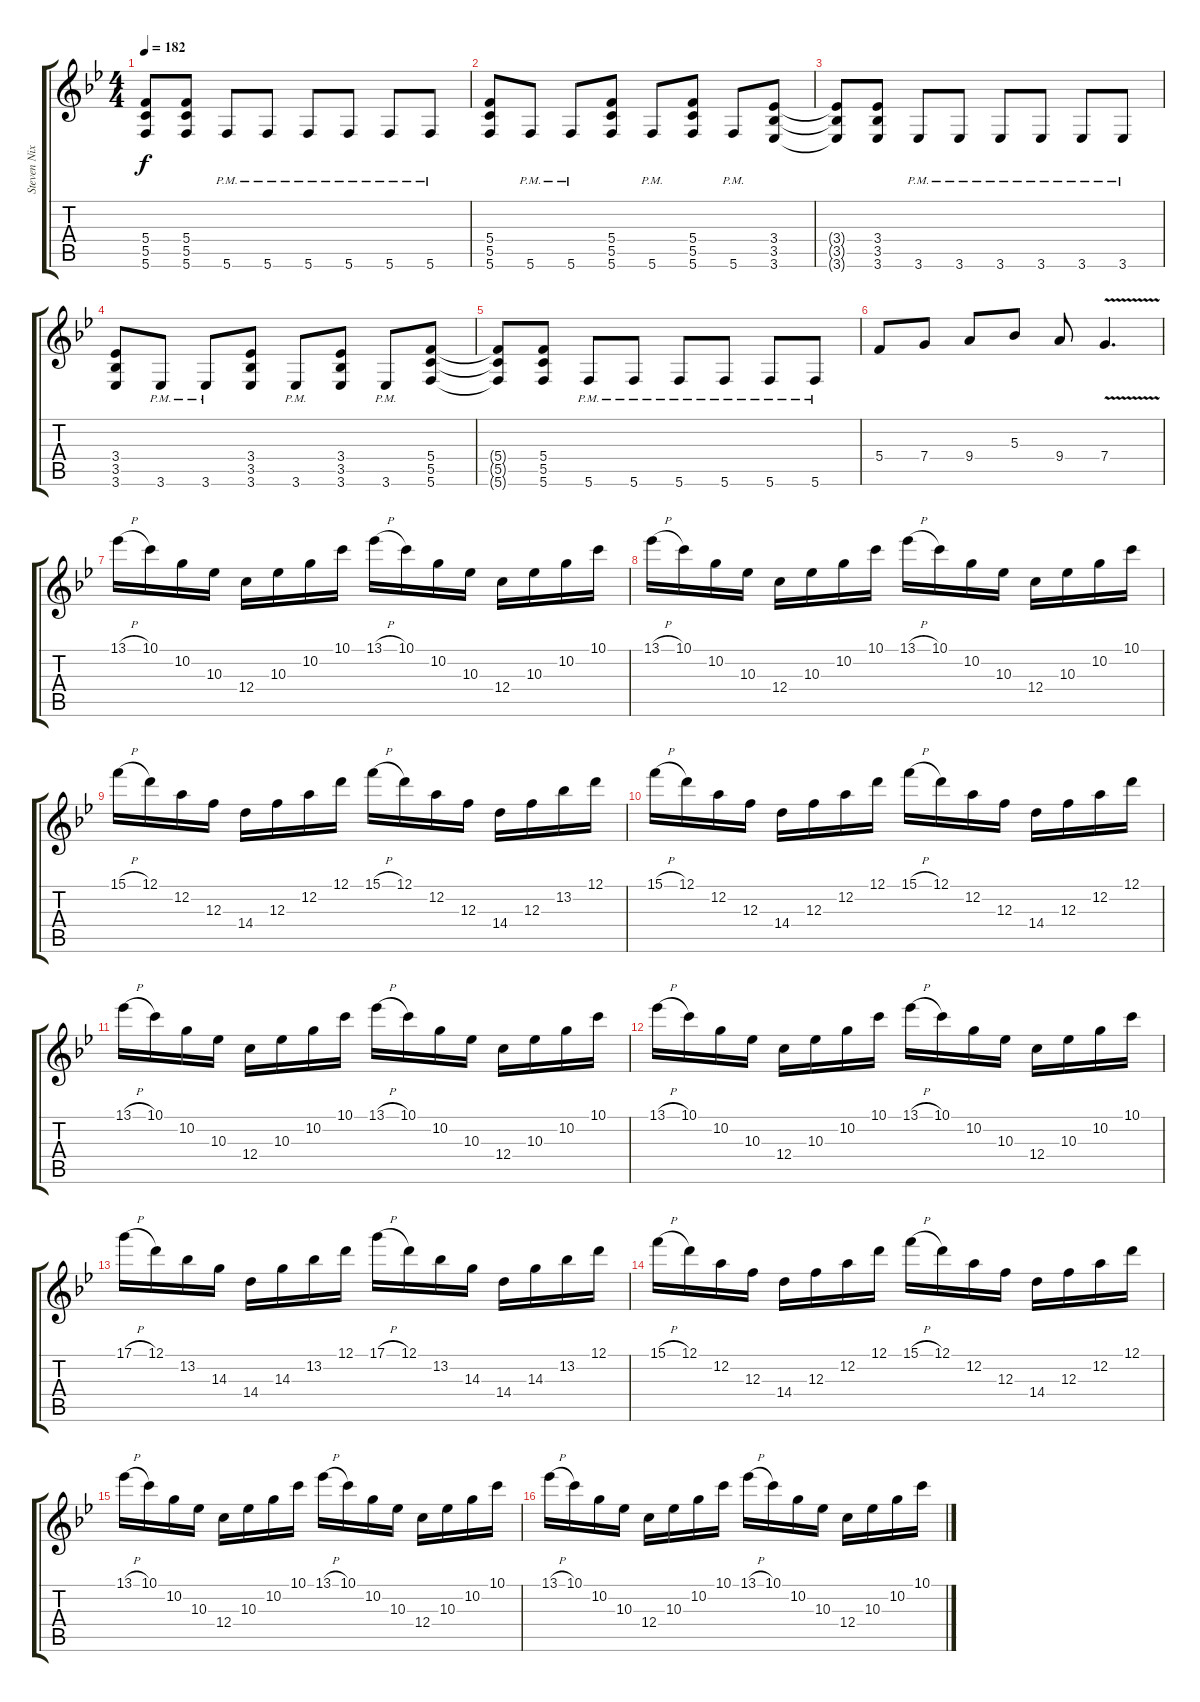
\track ("Steven Nixon" "Steven Nix") {instrument distortionguitar}
\staff {score tabs}
\tuning (D4 A3 F3 C3 G2 C2) {hide}
\ts (4 4)
\tempo 182
\clef g2
\ks bb
(5.4{t} 5.5{t} 5.6{t}).8{dy f} (5.4 5.5 5.6).8 5.6{pm}.8 5.6{pm}.8 5.6{pm}.8 5.6{pm}.8 5.6{pm}.8 5.6{pm}.8 |
(5.4 5.5 5.6).8 5.6{pm}.8 5.6{pm}.8 (5.4 5.5 5.6).8 5.6{pm}.8 (5.4 5.5 5.6).8 5.6{pm}.8 (3.4 3.5 3.6).8 |
(3.4{t} 3.5{t} 3.6{t}).8 (3.4 3.5 3.6).8 3.6{pm}.8 3.6{pm}.8 3.6{pm}.8 3.6{pm}.8 3.6{pm}.8 3.6{pm}.8 |
(3.4 3.5 3.6).8 3.6{pm}.8 3.6{pm}.8 (3.4 3.5 3.6).8 3.6{pm}.8 (3.4 3.5 3.6).8 3.6{pm}.8 (5.4 5.5 5.6).8 |
(5.4{t} 5.5{t} 5.6{t}).8 (5.4 5.5 5.6).8 5.6{pm}.8 5.6{pm}.8 5.6{pm}.8 5.6{pm}.8 5.6{pm}.8 5.6{pm}.8 |
5.4.8 7.4.8 9.4.8 5.3.8 9.4.8 7.4{v}.4{d} |
13.1{h}.16{volume 16 balance 8} 10.1.16 10.2.16 10.3.16 12.4.16 10.3.16 10.2.16 10.1.16 13.1{h}.16 10.1.16 10.2.16 10.3.16 12.4.16 10.3.16 10.2.16 10.1.16 |
13.1{h}.16 10.1.16 10.2.16 10.3.16 12.4.16 10.3.16 10.2.16 10.1.16 13.1{h}.16 10.1.16 10.2.16 10.3.16 12.4.16 10.3.16 10.2.16 10.1.16 |
15.1{h}.16 12.1.16 12.2.16 12.3.16 14.4.16 12.3.16 12.2.16 12.1.16 15.1{h}.16 12.1.16 12.2.16 12.3.16 14.4.16 12.3.16 13.2.16 12.1.16 |
15.1{h}.16 12.1.16 12.2.16 12.3.16 14.4.16 12.3.16 12.2.16 12.1.16 15.1{h}.16 12.1.16 12.2.16 12.3.16 14.4.16 12.3.16 12.2.16 12.1.16 |
13.1{h}.16 10.1.16 10.2.16 10.3.16 12.4.16 10.3.16 10.2.16 10.1.16 13.1{h}.16 10.1.16 10.2.16 10.3.16 12.4.16 10.3.16 10.2.16 10.1.16 |
13.1{h}.16 10.1.16 10.2.16 10.3.16 12.4.16 10.3.16 10.2.16 10.1.16 13.1{h}.16 10.1.16 10.2.16 10.3.16 12.4.16 10.3.16 10.2.16 10.1.16 |
17.1{h}.16 12.1.16 13.2.16 14.3.16 14.4.16 14.3.16 13.2.16 12.1.16 17.1{h}.16 12.1.16 13.2.16 14.3.16 14.4.16 14.3.16 13.2.16 12.1.16 |
15.1{h}.16 12.1.16 12.2.16 12.3.16 14.4.16 12.3.16 12.2.16 12.1.16 15.1{h}.16 12.1.16 12.2.16 12.3.16 14.4.16 12.3.16 12.2.16 12.1.16 |
13.1{h}.16 10.1.16 10.2.16 10.3.16 12.4.16 10.3.16 10.2.16 10.1.16 13.1{h}.16 10.1.16 10.2.16 10.3.16 12.4.16 10.3.16 10.2.16 10.1.16 |
13.1{h}.16 10.1.16 10.2.16 10.3.16 12.4.16 10.3.16 10.2.16 10.1.16 13.1{h}.16 10.1.16 10.2.16 10.3.16 12.4.16 10.3.16 10.2.16 10.1.16
